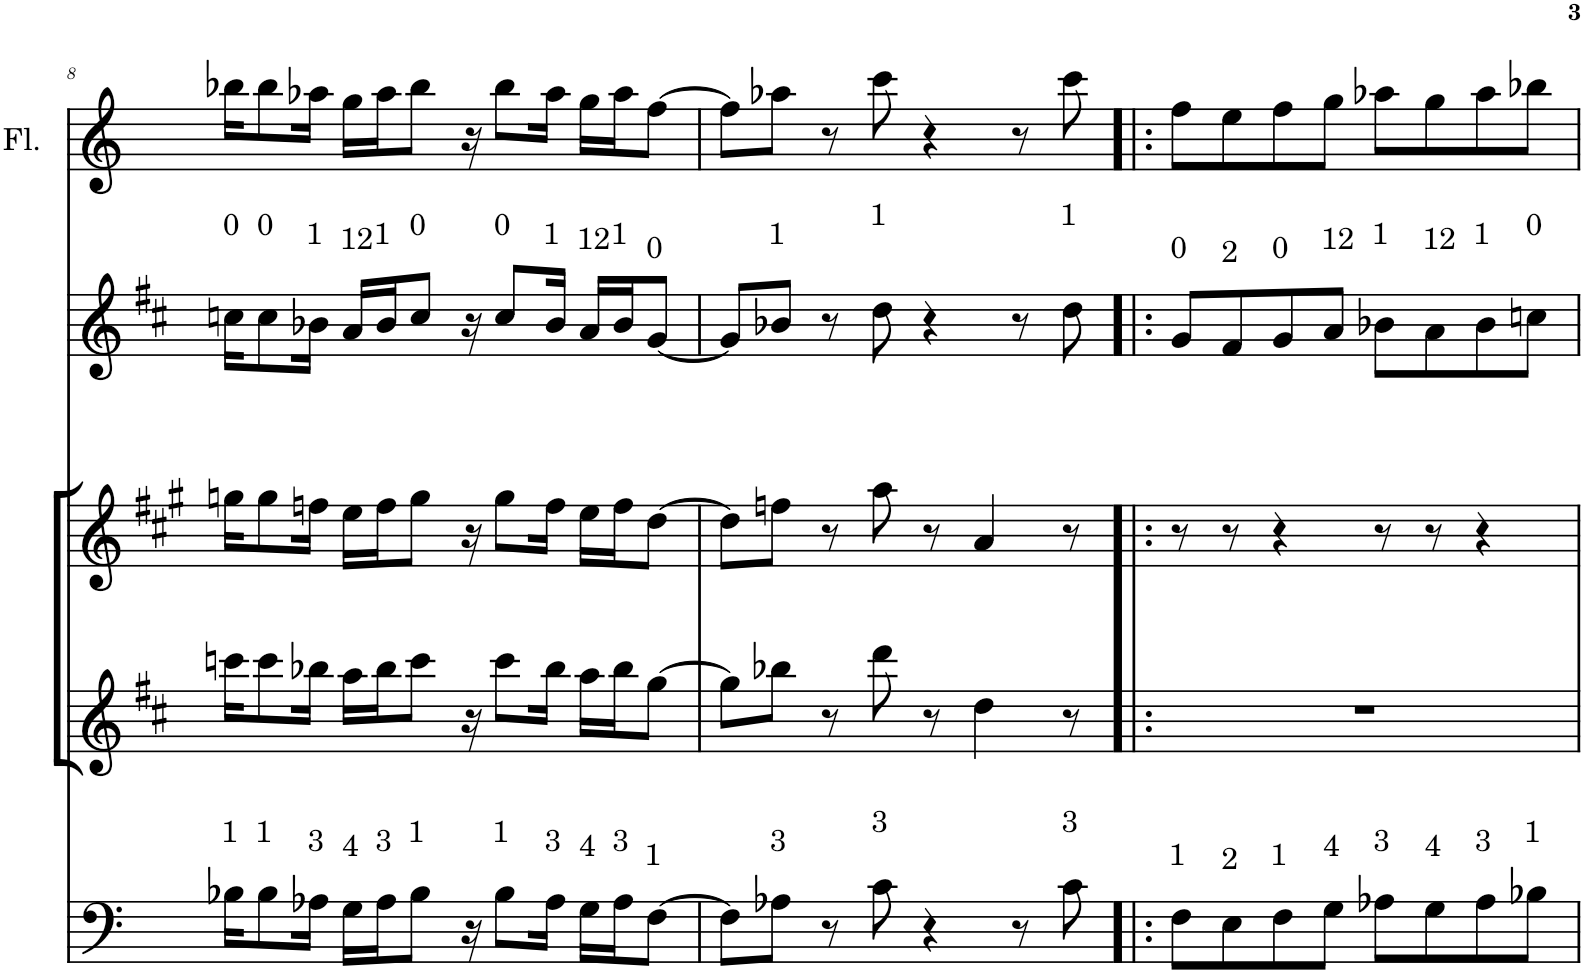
**kern	**kern	**kern	**kern	**kern	**kern	**kern
*part7	*part6	*part5	*part4	*part3	*part2	*part1
*staff7	*staff6	*staff5	*staff4	*staff3	*staff2	*staff1
*I"Tuba	*I"Euphonium	*I"Trombone	*I"Tenor Saxophone	*I"Alto Saxophone	*I"Bb Trumpet	*I"Flute
*I'Tba	*	*I'Trb	*I'T Sax	*I'A Sax	*I'Tpt	*I'Fl.
!!LO:PB:g=z
*clefF4	*clefF4	*clefF4	*clefG2	*clefG2	*clefG2	*clefG2
*	*	*	*Trd8c14	*Trd5c9	*Trd1c2	*
*k[]	*k[]	*k[]	*k[f#c#]	*k[f#c#g#]	*k[f#c#]	*k[]
*M4/4	*M4/4	*M4/4	*M4/4	*M4/4	*M4/4	*M4/4
=8	=8	=8	=8	=8	=8	=8
!	!	!	!	!	!LO:TX:a:t=0	!
!	!	!LO:TX:a:t=1	!	!	!	!
4BB-X	16B-X\KL	16B-X\KL	16cccn\KL	16ggn\KL	16ccn\KL	16bb-X\KL
!	!	!	!	!	!LO:TX:a:t=0	!
!	!	!LO:TX:a:t=1	!	!	!	!
.	8B-\	8B-\	8ccc\	8gg\	8cc\	8bb-\
!	!	!	!	!	!LO:TX:a:t=1	!
!	!	!LO:TX:a:t=3	!	!	!	!
.	16A-X\Jk	16A-X\Jk	16bb-X\Jk	16ffn\Jk	16b-X\Jk	16aa-X\Jk
!	!	!	!	!	!LO:TX:a:t=12	!
!	!	!LO:TX:a:t=4	!	!	!	!
16r	16G\LL	16G\LL	16aa\LL	16ee\LL	16a/LL	16gg\LL
!	!	!	!	!	!LO:TX:a:t=1	!
!	!	!LO:TX:a:t=3	!	!	!	!
16GG#X/KL	16A-\J	16A-\J	16bb-\J	16ff\J	16b-/J	16aa-\J
!	!	!	!	!	!LO:TX:a:t=0	!
!	!	!LO:TX:a:t=1	!	!	!	!
8BB-/J	8B-\J	8B-\J	8ccc\J	8gg\J	8cc/J	8bb-\J
16r	16r	16r	16r	16r	16r	16r
!	!	!	!	!	!LO:TX:a:t=0	!
!	!	!LO:TX:a:t=1	!	!	!	!
8BB-/L	8B-\L	8B-\L	8ccc\L	8gg\L	8cc/L	8bb-\L
!	!	!	!	!	!LO:TX:a:t=1	!
!	!	!LO:TX:a:t=3	!	!	!	!
16AA-X/Jk	16A-\Jk	16A-\Jk	16bb-\Jk	16ff\Jk	16b-/Jk	16aa-\Jk
!	!	!	!	!	!LO:TX:a:t=12	!
!	!	!LO:TX:a:t=4	!	!	!	!
16GGn/LL	16G\LL	16G\LL	16aa\LL	16ee\LL	16a/LL	16gg\LL
!	!	!	!	!	!LO:TX:a:t=1	!
!	!	!LO:TX:a:t=3	!	!	!	!
16AA-/J	16A-\J	16A-\J	16bb-\J	16ff\J	16b-/J	16aa-\J
!	!	!	!	!	!LO:TX:a:t=0	!
!	!	!LO:TX:a:t=1	!	!	!	!
[8FF/J	[8F\J	[8F\J	[8gg\J	[8dd\J	[8g/J	[8ff\J
=9	=9	=9	=9	=9	=9	=9
8FF]	8F\L]	8F\L]	8gg\L]	8dd\L]	8g/L]	8ff\L]
!	!	!	!	!	!LO:TX:a:t=1	!
!	!	!LO:TX:a:t=3	!	!	!	!
8r	8A-X\J	8A-X\J	8bb-X\J	8ffn\J	8b-X/J	8aa-X\J
4r	8r	8r	8r	8r	8r	8r
!	!	!	!	!	!LO:TX:a:t=1	!
!	!	!LO:TX:a:t=3	!	!	!	!
.	8c	8c\	8ddd\	8aa\	8dd\	8ccc\
4r	4r	4r	8r	8r	4r	4r
.	.	.	4dd\	4a/	.	.
8r	8r	8r	.	.	8r	8r
!	!	!	!	!	!LO:TX:a:t=1	!
!	!	!LO:TX:a:t=3	!	!	!	!
8C	8c	8c\	8r	8r	8dd\	8ccc\
=10!|:	=10!|:	=10!|:	=10!|:	=10!|:	=10!|:	=10!|:
!	!	!	!	!	!LO:TX:a:t=0	!
!	!	!LO:TX:a:t=1	!	!	!	!
4FF	8F\L	8F\L	1r	8r	8g/L	8ff\L
!	!	!	!	!	!LO:TX:a:t=2	!
!	!	!LO:TX:a:t=2	!	!	!	!
.	8E\J	8E\	.	8r	8f#/	8ee\
!	!	!	!	!	!LO:TX:a:t=0	!
!	!	!LO:TX:a:t=1	!	!	!	!
8r	8F\L	8F\	.	4r	8g/	8ff\
!	!	!	!	!	!LO:TX:a:t=12	!
!	!	!LO:TX:a:t=4	!	!	!	!
8GG	8G\J	8G\J	.	.	8a/J	8gg\J
!	!	!	!	!	!LO:TX:a:t=1	!
!	!	!LO:TX:a:t=3	!	!	!	!
4AA-X	8A-X\L	8A-X\L	.	8r	8b-X\L	8aa-X\L
!	!	!	!	!	!LO:TX:a:t=12	!
!	!	!LO:TX:a:t=4	!	!	!	!
.	8G\J	8G\	.	8r	8a\	8gg\
!	!	!	!	!	!LO:TX:a:t=1	!
!	!	!LO:TX:a:t=3	!	!	!	!
8r	8A-\L	8A-\	.	4r	8b-\	8aa-\
!	!	!	!	!	!LO:TX:a:t=0	!
!	!	!LO:TX:a:t=1	!	!	!	!
8BB-X	8B-X\J	8B-X\J	.	.	8ccn\J	8bb-X\J
=	=	=	=	=	=	=
*-	*-	*-	*-	*-	*-	*-
